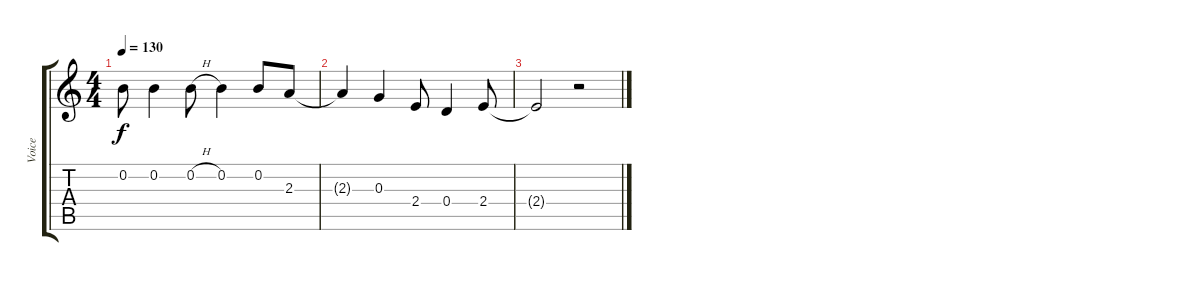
\track ("Voice" "Voice") {instrument synthbass2}
\staff {score tabs}
\tuning (E4 B3 G3 D3 A2 E2) {hide}
\ts (4 4)
\tempo 130
\clef g2
\ks c
0.2.8{dy f} 0.2.4 0.2{h}.8 0.2.4 0.2.8 2.3.8 |
2.3{t}.4 0.3.4 2.4.8 0.4.4 2.4.8 |
2.4{t}.2 r.2
